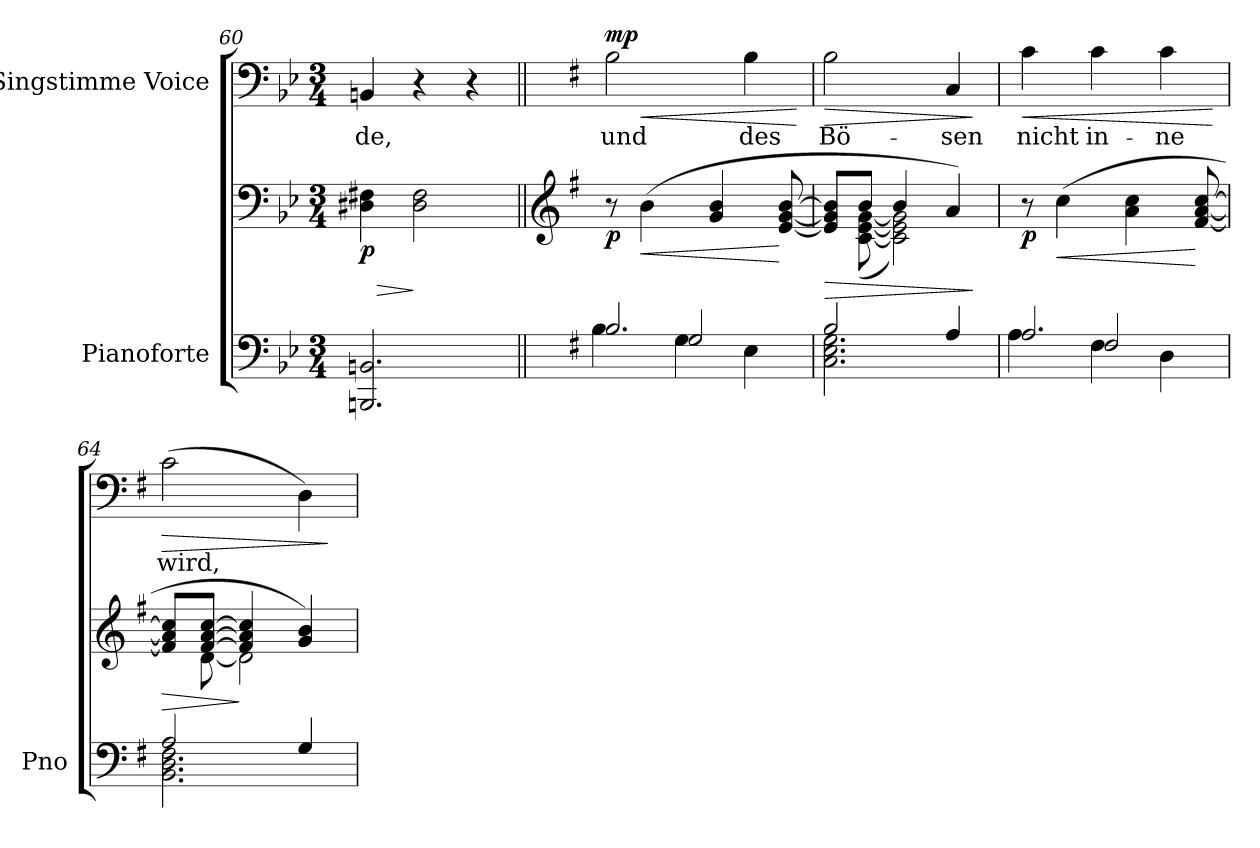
**kern	**kern	**dynam	**kern	**text	**dynam
*part2	*part2	*part2	*part1	*part1	*part1
*staff3	*staff2	*staff2/3	*staff1	*staff1	*staff1
*I"Pianoforte	*	*	*I"Singstimme Voice	*	*
*I'Pno	*	*	*	*	*
*clefF4	*clefF4	*	*clefF4	*	*
*k[b-e-]	*k[b-e-]	*	*k[b-e-]	*	*
*M3/4	*M3/4	*	*M3/4	*	*
=60	=60	=60	=60	=60	=60
!	!	!LO:HP:b	!	!LO:LY:b	!
!	!	!LO:DY:n=1:b	!	!	!
2.BBBn/ 2.BBn/	4D#X\ 4F#X\	> p	4BBn/	-de,	.
.	2D#\ 2F#\	]	4r	.	.
.	.	.	4r	.	.
=61||	=61||	=61||	=61||	=61||	=61||
*	*clefG2	*	*	*	*
*k[f#]	*k[f#]	*	*k[f#]	*	*
*	*	*	*MM91	*	*
*^	*	*	*	*	*
*	*^	*	*	*	*	*
!	!	!	!	!LO:DY:b	!	!LO:LY:b	!LO:HP:b
!	!	!	!	!	!	!	!LO:DY:n=1:a
2.B/	4B\	4ryy	8r	p	2B\	und	< mp
!	!	!	!	!LO:HP:b	!	!	!
.	.	.	(>4b\	<	.	.	.
.	4G\	2G/	.	.	.	.	.
.	.	.	4g/ 4b/	.	.	.	.
!	!	!	!	!	!	!LO:LY:b	!
.	4E\	.	.	.	4B\	des	.
.	.	.	[8e/ [8g/ [8b/	[	.	.	.
*v	*v	*v	*	*	*	*	*
.	.	.	.	.	[
=62	=62	=62	=62	=62	=62
*^	*	*	*	*	*
!	!	!	!LO:HP:b	!	!LO:LY:b	!LO:HP:b
*	*	*^	*	*	*	*
2B/	2.C\ 2.E\ 2.G\	8e]/ 8g]/ 8b]/L	8ryy	>	2B\	Bö-	>
.	.	8b/J	(<[8c\ [8e\ [8g\	.	.	.	.
.	.	4b/	2c\] 2e\] 2g\])	.	.	.	.
!	!	!	!	!	!	!LO:LY:b	!
4A/	.	4a/)	.	.	4C/	-sen	.
*v	*v	*	*	*	*	*	*
*	*v	*v	*	*	*	*
.	.	]	.	.	]
!!LO:LB:g=z
=63	=63	=63	=63	=63	=63
*^	*	*	*	*	*
*	*^	*	*	*	*	*
!	!	!	!	!LO:DY:b	!	!LO:LY:b	!LO:HP:b
2.A/	4A\	4ryy	8r	p	4c\	nicht	<
!	!	!	!	!LO:HP:b	!	!	!
.	.	.	(>4cc\	<	.	.	.
!	!	!	!	!	!	!LO:LY:b	!
.	4F#\	2F#/	.	.	4c\	in-	.
.	.	.	4a\ 4cc\	.	.	.	.
!	!	!	!	!	!	!LO:LY:b	!
.	4D\	.	.	.	4c\	-ne	.
.	.	.	[8f#/ [8a/ [8cc/	[	.	.	.
*v	*v	*v	*	*	*	*	*
.	.	.	.	.	[
=64	=64	=64	=64	=64	=64
*^	*	*	*	*	*
!	!	!	!LO:HP:b	!	!LO:LY:b	!LO:HP:b
*	*	*^	*	*	*	*
2A/	2.BB\ 2.D\ 2.F#\	8f#]/ 8a]/ 8cc]/L	8ryy	>	(>2c\	wird,	>
.	.	[8f#/ [8a/ [8cc/J	[8d\	.	.	.	.
.	.	4f#/] 4a/] 4cc/]	2d\]	]	.	.	.
4G/	.	4g/ 4b/)	.	.	4D\)	.	.
*v	*v	*	*	*	*	*	*
*	*v	*v	*	*	*	*
.	.	.	.	.	]
=	=	=	=	=	=
*-	*-	*-	*-	*-	*-
